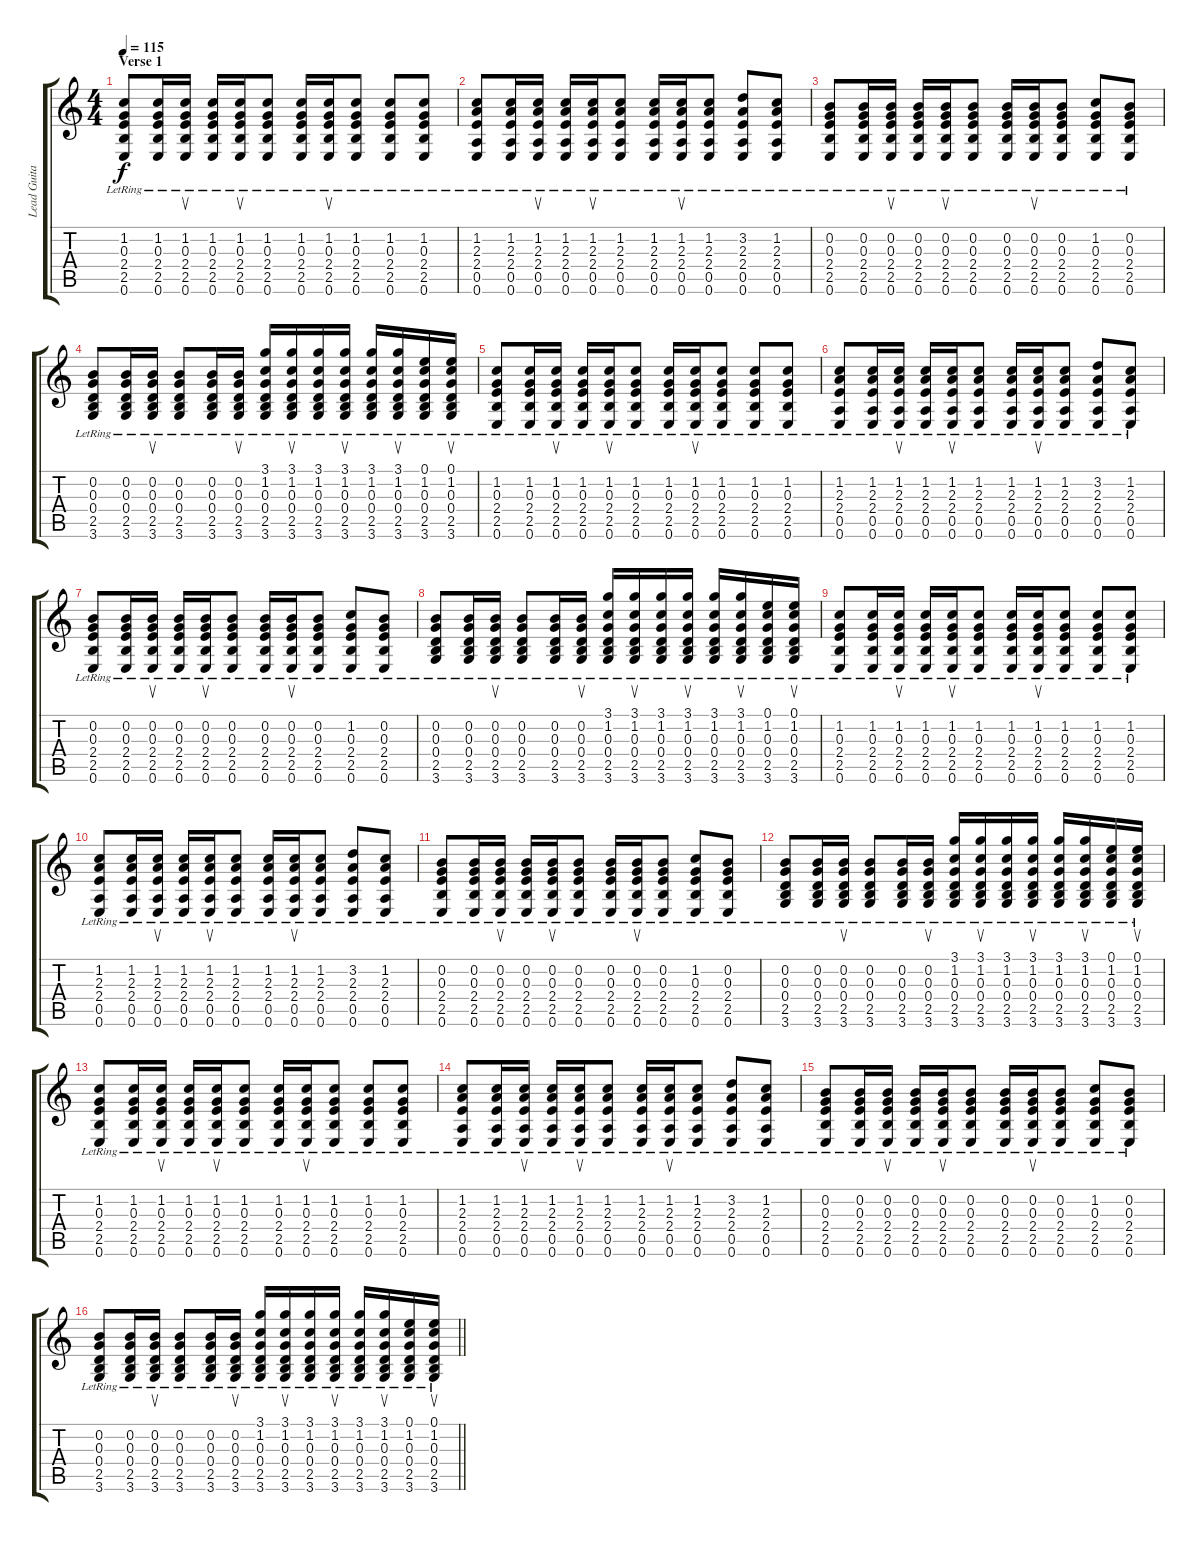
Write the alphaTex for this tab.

\track ("Lead Guitar" "Lead Guita") {instrument acousticguitarnylon}
\staff {score tabs}
\tuning (E4 B3 G3 D3 A2 E2) {hide}
\ts (4 4)
\section ("" "Verse 1")
\tempo 115
\clef g2
\ks c
(1.2{lr} 0.3{lr} 2.4{lr} 2.5{lr} 0.6{lr}).8{dy f} (1.2{lr} 0.3{lr} 2.4{lr} 2.5{lr} 0.6{lr}).16 (1.2{lr} 0.3{lr} 2.4{lr} 2.5{lr} 0.6{lr}).16{su} (1.2{lr} 0.3{lr} 2.4{lr} 2.5{lr} 0.6{lr}).16 (1.2{lr} 0.3{lr} 2.4{lr} 2.5{lr} 0.6{lr}).16{su} (1.2{lr} 0.3{lr} 2.4{lr} 2.5{lr} 0.6{lr}).8 (1.2{lr} 0.3{lr} 2.4{lr} 2.5{lr} 0.6{lr}).16 (1.2{lr} 0.3{lr} 2.4{lr} 2.5{lr} 0.6{lr}).16{su} (1.2{lr} 0.3{lr} 2.4{lr} 2.5{lr} 0.6{lr}).8 (1.2{lr} 0.3{lr} 2.4{lr} 2.5{lr} 0.6{lr}).8 (1.2{lr} 0.3{lr} 2.4{lr} 2.5{lr} 0.6{lr}).8 |
(1.2{lr} 2.3{lr} 2.4{lr} 0.5{lr} 0.6{lr}).8 (1.2{lr} 2.3{lr} 2.4{lr} 0.5{lr} 0.6{lr}).16 (1.2{lr} 2.3{lr} 2.4{lr} 0.5{lr} 0.6{lr}).16{su} (1.2{lr} 2.3{lr} 2.4{lr} 0.5{lr} 0.6{lr}).16 (1.2{lr} 2.3{lr} 2.4{lr} 0.5{lr} 0.6{lr}).16{su} (1.2{lr} 2.3{lr} 2.4{lr} 0.5{lr} 0.6{lr}).8 (1.2{lr} 2.3{lr} 2.4{lr} 0.5{lr} 0.6{lr}).16 (1.2{lr} 2.3{lr} 2.4{lr} 0.5{lr} 0.6{lr}).16{su} (1.2{lr} 2.3{lr} 2.4{lr} 0.5{lr} 0.6{lr}).8 (3.2{lr} 2.3{lr} 2.4{lr} 0.5{lr} 0.6{lr}).8 (1.2{lr} 2.3{lr} 2.4{lr} 0.5{lr} 0.6{lr}).8 |
(0.2{lr} 0.3{lr} 2.4{lr} 2.5{lr} 0.6{lr}).8 (0.2{lr} 0.3{lr} 2.4{lr} 2.5{lr} 0.6{lr}).16 (0.2{lr} 0.3{lr} 2.4{lr} 2.5{lr} 0.6{lr}).16{su} (0.2{lr} 0.3{lr} 2.4{lr} 2.5{lr} 0.6{lr}).16 (0.2{lr} 0.3{lr} 2.4{lr} 2.5{lr} 0.6{lr}).16{su} (0.2{lr} 0.3{lr} 2.4{lr} 2.5{lr} 0.6{lr}).8 (0.2{lr} 0.3{lr} 2.4{lr} 2.5{lr} 0.6{lr}).16 (0.2{lr} 0.3{lr} 2.4{lr} 2.5{lr} 0.6{lr}).16{su} (0.2{lr} 0.3{lr} 2.4{lr} 2.5{lr} 0.6{lr}).8 (1.2{lr} 0.3{lr} 2.4{lr} 2.5{lr} 0.6{lr}).8 (0.2{lr} 0.3{lr} 2.4{lr} 2.5{lr} 0.6{lr}).8 |
(0.2{lr} 0.3{lr} 0.4{lr} 2.5{lr} 3.6{lr}).8 (0.2{lr} 0.3{lr} 0.4{lr} 2.5{lr} 3.6{lr}).16 (0.2{lr} 0.3{lr} 0.4{lr} 2.5{lr} 3.6{lr}).16{su} (0.2{lr} 0.3{lr} 0.4{lr} 2.5{lr} 3.6{lr}).8 (0.2{lr} 0.3{lr} 0.4{lr} 2.5{lr} 3.6{lr}).16 (0.2{lr} 0.3{lr} 0.4{lr} 2.5{lr} 3.6{lr}).16{su} (3.1{lr} 1.2{lr} 0.3{lr} 0.4{lr} 2.5{lr} 3.6{lr}).16 (3.1{lr} 1.2{lr} 0.3{lr} 0.4{lr} 2.5{lr} 3.6{lr}).16{su} (3.1{lr} 1.2{lr} 0.3{lr} 0.4{lr} 2.5{lr} 3.6{lr}).16 (3.1{lr} 1.2{lr} 0.3{lr} 0.4{lr} 2.5{lr} 3.6{lr}).16{su} (3.1{lr} 1.2{lr} 0.3{lr} 0.4{lr} 2.5{lr} 3.6{lr}).16 (3.1{lr} 1.2{lr} 0.3{lr} 0.4{lr} 2.5{lr} 3.6{lr}).16{su} (0.1{lr} 1.2{lr} 0.3{lr} 0.4{lr} 2.5{lr} 3.6{lr}).16 (0.1{lr} 1.2{lr} 0.3{lr} 0.4{lr} 2.5{lr} 3.6{lr}).16{su} |
(1.2{lr} 0.3{lr} 2.4{lr} 2.5{lr} 0.6{lr}).8 (1.2{lr} 0.3{lr} 2.4{lr} 2.5{lr} 0.6{lr}).16 (1.2{lr} 0.3{lr} 2.4{lr} 2.5{lr} 0.6{lr}).16{su} (1.2{lr} 0.3{lr} 2.4{lr} 2.5{lr} 0.6{lr}).16 (1.2{lr} 0.3{lr} 2.4{lr} 2.5{lr} 0.6{lr}).16{su} (1.2{lr} 0.3{lr} 2.4{lr} 2.5{lr} 0.6{lr}).8 (1.2{lr} 0.3{lr} 2.4{lr} 2.5{lr} 0.6{lr}).16 (1.2{lr} 0.3{lr} 2.4{lr} 2.5{lr} 0.6{lr}).16{su} (1.2{lr} 0.3{lr} 2.4{lr} 2.5{lr} 0.6{lr}).8 (1.2{lr} 0.3{lr} 2.4{lr} 2.5{lr} 0.6{lr}).8 (1.2{lr} 0.3{lr} 2.4{lr} 2.5{lr} 0.6{lr}).8 |
(1.2{lr} 2.3{lr} 2.4{lr} 0.5{lr} 0.6{lr}).8 (1.2{lr} 2.3{lr} 2.4{lr} 0.5{lr} 0.6{lr}).16 (1.2{lr} 2.3{lr} 2.4{lr} 0.5{lr} 0.6{lr}).16{su} (1.2{lr} 2.3{lr} 2.4{lr} 0.5{lr} 0.6{lr}).16 (1.2{lr} 2.3{lr} 2.4{lr} 0.5{lr} 0.6{lr}).16{su} (1.2{lr} 2.3{lr} 2.4{lr} 0.5{lr} 0.6{lr}).8 (1.2{lr} 2.3{lr} 2.4{lr} 0.5{lr} 0.6{lr}).16 (1.2{lr} 2.3{lr} 2.4{lr} 0.5{lr} 0.6{lr}).16{su} (1.2{lr} 2.3{lr} 2.4{lr} 0.5{lr} 0.6{lr}).8 (3.2{lr} 2.3{lr} 2.4{lr} 0.5{lr} 0.6{lr}).8 (1.2{lr} 2.3{lr} 2.4{lr} 0.5{lr} 0.6{lr}).8 |
(0.2{lr} 0.3{lr} 2.4{lr} 2.5{lr} 0.6{lr}).8 (0.2{lr} 0.3{lr} 2.4{lr} 2.5{lr} 0.6{lr}).16 (0.2{lr} 0.3{lr} 2.4{lr} 2.5{lr} 0.6{lr}).16{su} (0.2{lr} 0.3{lr} 2.4{lr} 2.5{lr} 0.6{lr}).16 (0.2{lr} 0.3{lr} 2.4{lr} 2.5{lr} 0.6{lr}).16{su} (0.2{lr} 0.3{lr} 2.4{lr} 2.5{lr} 0.6{lr}).8 (0.2{lr} 0.3{lr} 2.4{lr} 2.5{lr} 0.6{lr}).16 (0.2{lr} 0.3{lr} 2.4{lr} 2.5{lr} 0.6{lr}).16{su} (0.2{lr} 0.3{lr} 2.4{lr} 2.5{lr} 0.6{lr}).8 (1.2{lr} 0.3{lr} 2.4{lr} 2.5{lr} 0.6{lr}).8 (0.2{lr} 0.3{lr} 2.4{lr} 2.5{lr} 0.6{lr}).8 |
(0.2{lr} 0.3{lr} 0.4{lr} 2.5{lr} 3.6{lr}).8 (0.2{lr} 0.3{lr} 0.4{lr} 2.5{lr} 3.6{lr}).16 (0.2{lr} 0.3{lr} 0.4{lr} 2.5{lr} 3.6{lr}).16{su} (0.2{lr} 0.3{lr} 0.4{lr} 2.5{lr} 3.6{lr}).8 (0.2{lr} 0.3{lr} 0.4{lr} 2.5{lr} 3.6{lr}).16 (0.2{lr} 0.3{lr} 0.4{lr} 2.5{lr} 3.6{lr}).16{su} (3.1{lr} 1.2{lr} 0.3{lr} 0.4{lr} 2.5{lr} 3.6{lr}).16 (3.1{lr} 1.2{lr} 0.3{lr} 0.4{lr} 2.5{lr} 3.6{lr}).16{su} (3.1{lr} 1.2{lr} 0.3{lr} 0.4{lr} 2.5{lr} 3.6{lr}).16 (3.1{lr} 1.2{lr} 0.3{lr} 0.4{lr} 2.5{lr} 3.6{lr}).16{su} (3.1{lr} 1.2{lr} 0.3{lr} 0.4{lr} 2.5{lr} 3.6{lr}).16 (3.1{lr} 1.2{lr} 0.3{lr} 0.4{lr} 2.5{lr} 3.6{lr}).16{su} (0.1{lr} 1.2{lr} 0.3{lr} 0.4{lr} 2.5{lr} 3.6{lr}).16 (0.1{lr} 1.2{lr} 0.3{lr} 0.4{lr} 2.5{lr} 3.6{lr}).16{su} |
(1.2{lr} 0.3{lr} 2.4{lr} 2.5{lr} 0.6{lr}).8 (1.2{lr} 0.3{lr} 2.4{lr} 2.5{lr} 0.6{lr}).16 (1.2{lr} 0.3{lr} 2.4{lr} 2.5{lr} 0.6{lr}).16{su} (1.2{lr} 0.3{lr} 2.4{lr} 2.5{lr} 0.6{lr}).16 (1.2{lr} 0.3{lr} 2.4{lr} 2.5{lr} 0.6{lr}).16{su} (1.2{lr} 0.3{lr} 2.4{lr} 2.5{lr} 0.6{lr}).8 (1.2{lr} 0.3{lr} 2.4{lr} 2.5{lr} 0.6{lr}).16 (1.2{lr} 0.3{lr} 2.4{lr} 2.5{lr} 0.6{lr}).16{su} (1.2{lr} 0.3{lr} 2.4{lr} 2.5{lr} 0.6{lr}).8 (1.2{lr} 0.3{lr} 2.4{lr} 2.5{lr} 0.6{lr}).8 (1.2{lr} 0.3{lr} 2.4{lr} 2.5{lr} 0.6{lr}).8 |
(1.2{lr} 2.3{lr} 2.4{lr} 0.5{lr} 0.6{lr}).8 (1.2{lr} 2.3{lr} 2.4{lr} 0.5{lr} 0.6{lr}).16 (1.2{lr} 2.3{lr} 2.4{lr} 0.5{lr} 0.6{lr}).16{su} (1.2{lr} 2.3{lr} 2.4{lr} 0.5{lr} 0.6{lr}).16 (1.2{lr} 2.3{lr} 2.4{lr} 0.5{lr} 0.6{lr}).16{su} (1.2{lr} 2.3{lr} 2.4{lr} 0.5{lr} 0.6{lr}).8 (1.2{lr} 2.3{lr} 2.4{lr} 0.5{lr} 0.6{lr}).16 (1.2{lr} 2.3{lr} 2.4{lr} 0.5{lr} 0.6{lr}).16{su} (1.2{lr} 2.3{lr} 2.4{lr} 0.5{lr} 0.6{lr}).8 (3.2{lr} 2.3{lr} 2.4{lr} 0.5{lr} 0.6{lr}).8 (1.2{lr} 2.3{lr} 2.4{lr} 0.5{lr} 0.6{lr}).8 |
(0.2{lr} 0.3{lr} 2.4{lr} 2.5{lr} 0.6{lr}).8 (0.2{lr} 0.3{lr} 2.4{lr} 2.5{lr} 0.6{lr}).16 (0.2{lr} 0.3{lr} 2.4{lr} 2.5{lr} 0.6{lr}).16{su} (0.2{lr} 0.3{lr} 2.4{lr} 2.5{lr} 0.6{lr}).16 (0.2{lr} 0.3{lr} 2.4{lr} 2.5{lr} 0.6{lr}).16{su} (0.2{lr} 0.3{lr} 2.4{lr} 2.5{lr} 0.6{lr}).8 (0.2{lr} 0.3{lr} 2.4{lr} 2.5{lr} 0.6{lr}).16 (0.2{lr} 0.3{lr} 2.4{lr} 2.5{lr} 0.6{lr}).16{su} (0.2{lr} 0.3{lr} 2.4{lr} 2.5{lr} 0.6{lr}).8 (1.2{lr} 0.3{lr} 2.4{lr} 2.5{lr} 0.6{lr}).8 (0.2{lr} 0.3{lr} 2.4{lr} 2.5{lr} 0.6{lr}).8 |
(0.2{lr} 0.3{lr} 0.4{lr} 2.5{lr} 3.6{lr}).8 (0.2{lr} 0.3{lr} 0.4{lr} 2.5{lr} 3.6{lr}).16 (0.2{lr} 0.3{lr} 0.4{lr} 2.5{lr} 3.6{lr}).16{su} (0.2{lr} 0.3{lr} 0.4{lr} 2.5{lr} 3.6{lr}).8 (0.2{lr} 0.3{lr} 0.4{lr} 2.5{lr} 3.6{lr}).16 (0.2{lr} 0.3{lr} 0.4{lr} 2.5{lr} 3.6{lr}).16{su} (3.1{lr} 1.2{lr} 0.3{lr} 0.4{lr} 2.5{lr} 3.6{lr}).16 (3.1{lr} 1.2{lr} 0.3{lr} 0.4{lr} 2.5{lr} 3.6{lr}).16{su} (3.1{lr} 1.2{lr} 0.3{lr} 0.4{lr} 2.5{lr} 3.6{lr}).16 (3.1{lr} 1.2{lr} 0.3{lr} 0.4{lr} 2.5{lr} 3.6{lr}).16{su} (3.1{lr} 1.2{lr} 0.3{lr} 0.4{lr} 2.5{lr} 3.6{lr}).16 (3.1{lr} 1.2{lr} 0.3{lr} 0.4{lr} 2.5{lr} 3.6{lr}).16{su} (0.1{lr} 1.2{lr} 0.3{lr} 0.4{lr} 2.5{lr} 3.6{lr}).16 (0.1{lr} 1.2{lr} 0.3{lr} 0.4{lr} 2.5{lr} 3.6{lr}).16{su} |
(1.2{lr} 0.3{lr} 2.4{lr} 2.5{lr} 0.6{lr}).8 (1.2{lr} 0.3{lr} 2.4{lr} 2.5{lr} 0.6{lr}).16 (1.2{lr} 0.3{lr} 2.4{lr} 2.5{lr} 0.6{lr}).16{su} (1.2{lr} 0.3{lr} 2.4{lr} 2.5{lr} 0.6{lr}).16 (1.2{lr} 0.3{lr} 2.4{lr} 2.5{lr} 0.6{lr}).16{su} (1.2{lr} 0.3{lr} 2.4{lr} 2.5{lr} 0.6{lr}).8 (1.2{lr} 0.3{lr} 2.4{lr} 2.5{lr} 0.6{lr}).16 (1.2{lr} 0.3{lr} 2.4{lr} 2.5{lr} 0.6{lr}).16{su} (1.2{lr} 0.3{lr} 2.4{lr} 2.5{lr} 0.6{lr}).8 (1.2{lr} 0.3{lr} 2.4{lr} 2.5{lr} 0.6{lr}).8 (1.2{lr} 0.3{lr} 2.4{lr} 2.5{lr} 0.6{lr}).8 |
(1.2{lr} 2.3{lr} 2.4{lr} 0.5{lr} 0.6{lr}).8 (1.2{lr} 2.3{lr} 2.4{lr} 0.5{lr} 0.6{lr}).16 (1.2{lr} 2.3{lr} 2.4{lr} 0.5{lr} 0.6{lr}).16{su} (1.2{lr} 2.3{lr} 2.4{lr} 0.5{lr} 0.6{lr}).16 (1.2{lr} 2.3{lr} 2.4{lr} 0.5{lr} 0.6{lr}).16{su} (1.2{lr} 2.3{lr} 2.4{lr} 0.5{lr} 0.6{lr}).8 (1.2{lr} 2.3{lr} 2.4{lr} 0.5{lr} 0.6{lr}).16 (1.2{lr} 2.3{lr} 2.4{lr} 0.5{lr} 0.6{lr}).16{su} (1.2{lr} 2.3{lr} 2.4{lr} 0.5{lr} 0.6{lr}).8 (3.2{lr} 2.3{lr} 2.4{lr} 0.5{lr} 0.6{lr}).8 (1.2{lr} 2.3{lr} 2.4{lr} 0.5{lr} 0.6{lr}).8 |
(0.2{lr} 0.3{lr} 2.4{lr} 2.5{lr} 0.6{lr}).8 (0.2{lr} 0.3{lr} 2.4{lr} 2.5{lr} 0.6{lr}).16 (0.2{lr} 0.3{lr} 2.4{lr} 2.5{lr} 0.6{lr}).16{su} (0.2{lr} 0.3{lr} 2.4{lr} 2.5{lr} 0.6{lr}).16 (0.2{lr} 0.3{lr} 2.4{lr} 2.5{lr} 0.6{lr}).16{su} (0.2{lr} 0.3{lr} 2.4{lr} 2.5{lr} 0.6{lr}).8 (0.2{lr} 0.3{lr} 2.4{lr} 2.5{lr} 0.6{lr}).16 (0.2{lr} 0.3{lr} 2.4{lr} 2.5{lr} 0.6{lr}).16{su} (0.2{lr} 0.3{lr} 2.4{lr} 2.5{lr} 0.6{lr}).8 (1.2{lr} 0.3{lr} 2.4{lr} 2.5{lr} 0.6{lr}).8 (0.2{lr} 0.3{lr} 2.4{lr} 2.5{lr} 0.6{lr}).8 |
\barLineRight lightlight
(0.2{lr} 0.3{lr} 0.4{lr} 2.5{lr} 3.6{lr}).8 (0.2{lr} 0.3{lr} 0.4{lr} 2.5{lr} 3.6{lr}).16 (0.2{lr} 0.3{lr} 0.4{lr} 2.5{lr} 3.6{lr}).16{su} (0.2{lr} 0.3{lr} 0.4{lr} 2.5{lr} 3.6{lr}).8 (0.2{lr} 0.3{lr} 0.4{lr} 2.5{lr} 3.6{lr}).16 (0.2{lr} 0.3{lr} 0.4{lr} 2.5{lr} 3.6{lr}).16{su} (3.1{lr} 1.2{lr} 0.3{lr} 0.4{lr} 2.5{lr} 3.6{lr}).16 (3.1{lr} 1.2{lr} 0.3{lr} 0.4{lr} 2.5{lr} 3.6{lr}).16{su} (3.1{lr} 1.2{lr} 0.3{lr} 0.4{lr} 2.5{lr} 3.6{lr}).16 (3.1{lr} 1.2{lr} 0.3{lr} 0.4{lr} 2.5{lr} 3.6{lr}).16{su} (3.1{lr} 1.2{lr} 0.3{lr} 0.4{lr} 2.5{lr} 3.6{lr}).16 (3.1{lr} 1.2{lr} 0.3{lr} 0.4{lr} 2.5{lr} 3.6{lr}).16{su} (0.1{lr} 1.2{lr} 0.3{lr} 0.4{lr} 2.5{lr} 3.6{lr}).16 (0.1{lr} 1.2{lr} 0.3{lr} 0.4{lr} 2.5{lr} 3.6{lr}).16{su}
